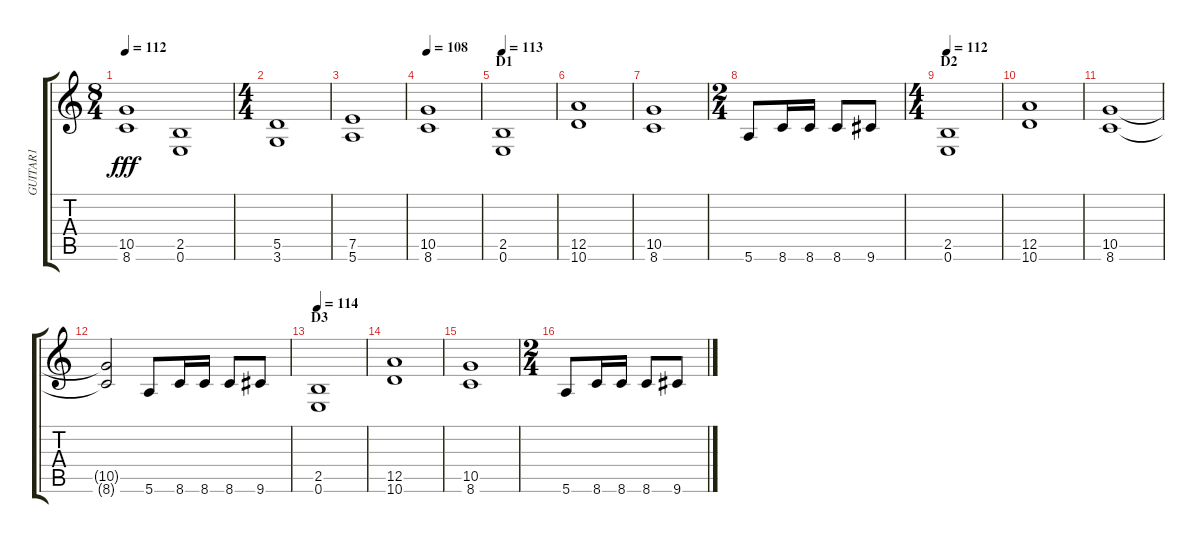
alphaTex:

\track ("GUITAR1" "GUITAR1") {instrument distortionguitar}
\staff {score tabs}
\tuning (E4 B3 G3 D3 A2 E2) {hide}
\ts (8 4)
\tempo 112
\clef g2
\ks c
(10.5 8.6).1{dy fff} (2.5 0.6).1 |
\ts (4 4)
(5.5 3.6).1 |
(7.5 5.6).1 |
\tempo 108
(10.5 8.6).1 |
\section ("" "D1")
\tempo 113
(2.5 0.6).1 |
(12.5 10.6).1 |
(10.5 8.6).1 |
\ts (2 4)
5.6.8 8.6.16 8.6.16 8.6.8 9.6.8 |
\ts (4 4)
\section ("" "D2")
\tempo 112
(2.5 0.6).1 |
(12.5 10.6).1 |
(10.5 8.6).1 |
(10.5{t} 8.6{t}).2 5.6.8 8.6.16 8.6.16 8.6.8 9.6.8 |
\section ("" "D3")
\tempo 114
(2.5 0.6).1 |
(12.5 10.6).1 |
(10.5 8.6).1 |
\ts (2 4)
5.6.8 8.6.16 8.6.16 8.6.8 9.6.8
